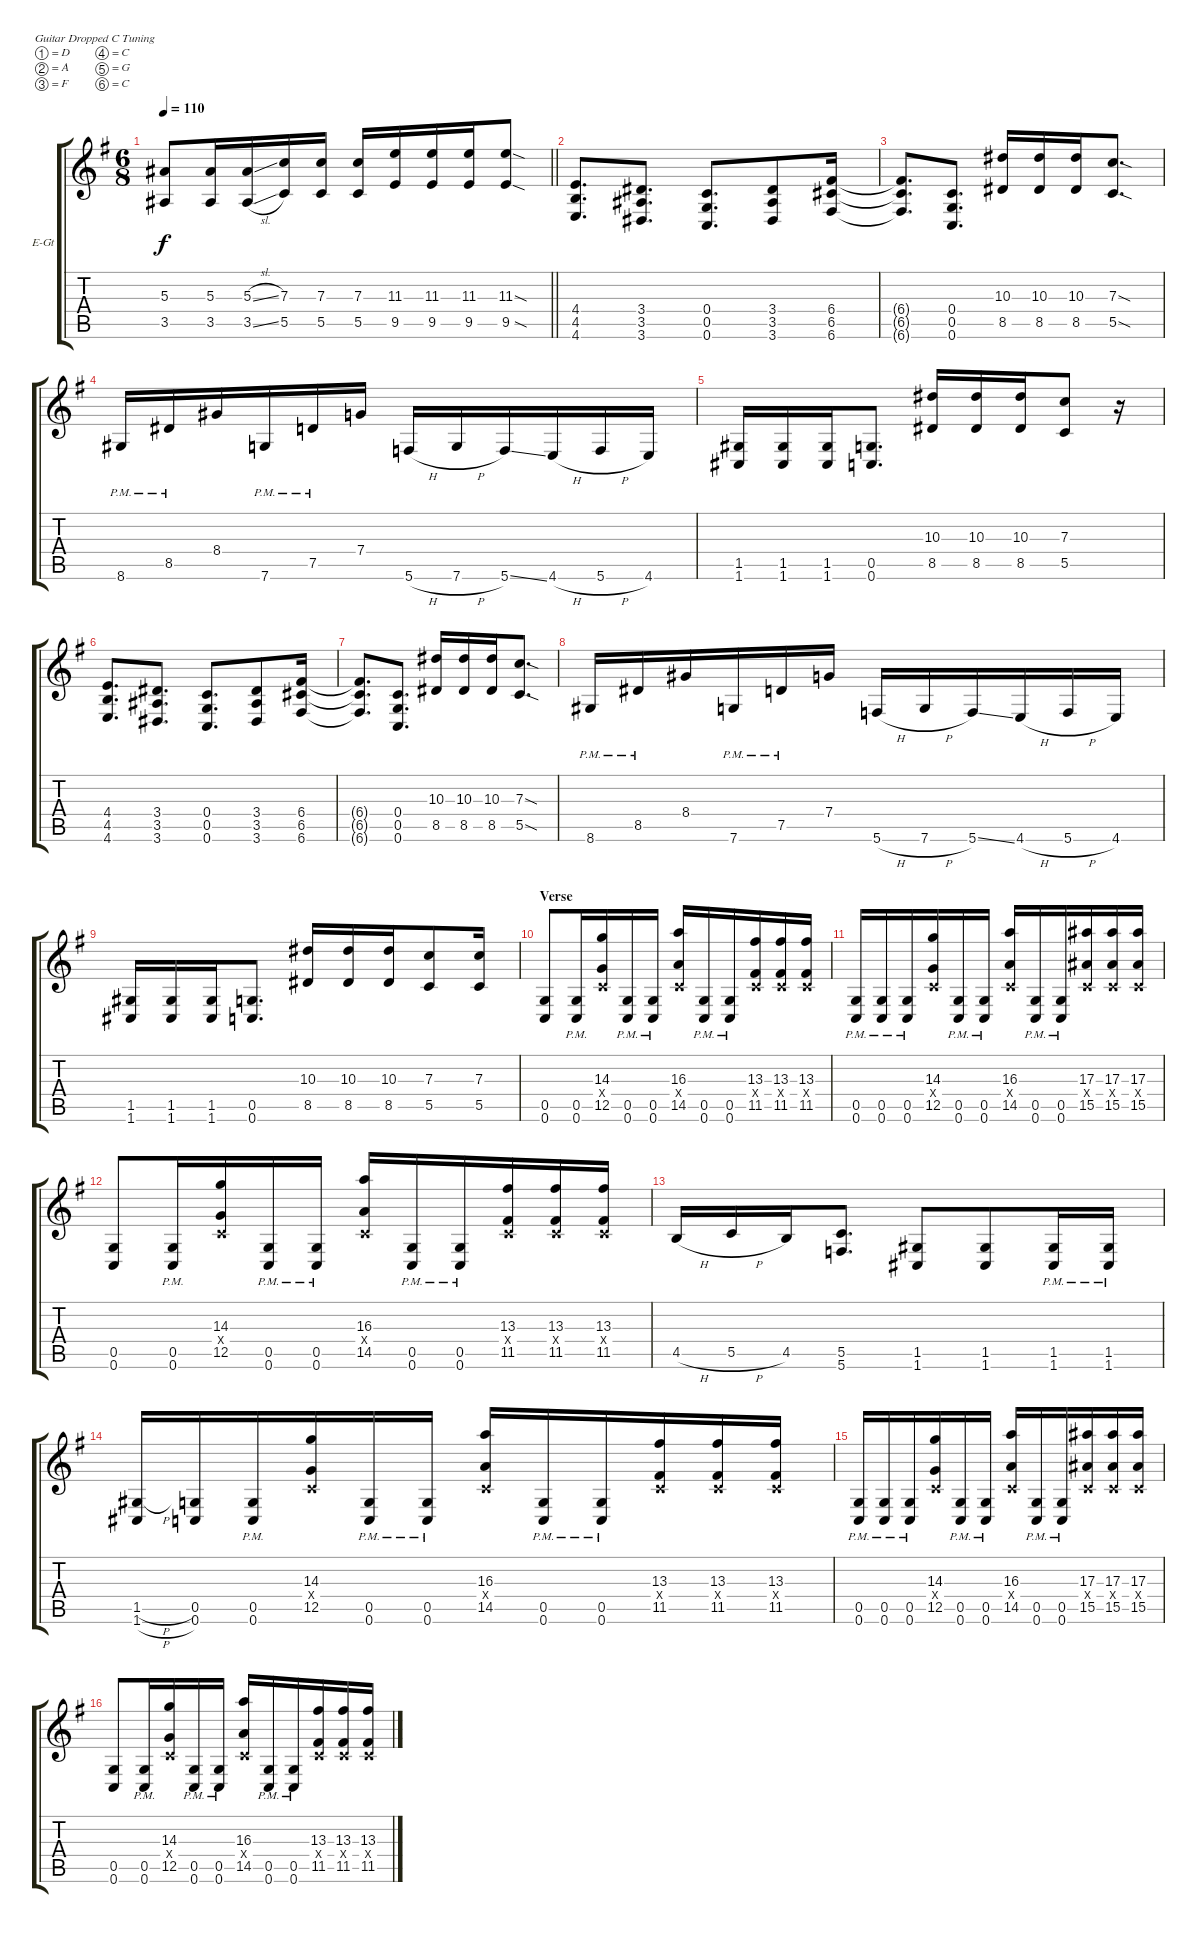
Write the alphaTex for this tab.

\bracketExtendMode groupsimilarinstruments
\firstSystemTrackNameOrientation horizontal
\otherSystemsTrackNameOrientation horizontal
\track ("Electric Guitar 1" "E-Gt") {instrument distortionguitar}
\staff {score tabs}
\tuning (D4 A3 F3 C3 G2 C2)
\ts (6 8)
\tempo 110
\clef g2
\barLineRight lightlight
\ks eminor
(3.5 5.3).8{dy f} (3.5 5.3).16 (5.3{sl} 3.5{sl}).16 (7.3 5.5).16 (5.5 7.3).16 (7.3 5.5).16 (9.5 11.3).16 (11.3 9.5).16 (11.3 9.5).16 (11.3{sod} 9.5{sod}).8 |
(4.6 4.5 4.4).8{d} (3.6 3.4 3.5).8{d} (0.6 0.5 0.4).8{d} (3.6 3.4 3.5).8 (6.6 6.5 6.4).16 |
(6.6{t} 6.5{t} 6.4{t}).8{d} (0.6 0.5 0.4).8{d} (8.5 10.3).16 (8.5 10.3).16 (8.5 10.3).16 (5.5{sod} 7.3{sod}).8{d} |
8.6{pm}.16 8.5{pm}.16 8.4.16 7.6{pm}.16 7.5{pm}.16 7.4.16 5.6{h}.16 7.6{h}.16 5.6{ss}.16 4.6{h}.16 5.6{h}.16 4.6.16 |
(1.6 1.5).16 (1.6 1.5).16 (1.6 1.5).16 (0.5 0.6).8{d} (8.5 10.3).16 (8.5 10.3).16 (8.5 10.3).16 (5.5 7.3).8 r.16 |
(4.6 4.5 4.4).8{d} (3.6 3.4 3.5).8{d} (0.6 0.5 0.4).8{d} (3.6 3.4 3.5).8 (6.6 6.5 6.4).16 |
(6.6{t} 6.5{t} 6.4{t}).8{d} (0.6 0.5 0.4).8{d} (8.5 10.3).16 (8.5 10.3).16 (8.5 10.3).16 (5.5{sod} 7.3{sod}).8{d} |
8.6{pm}.16 8.5{pm}.16 8.4.16 7.6{pm}.16 7.5{pm}.16 7.4.16 5.6{h}.16 7.6{h}.16 5.6{ss}.16 4.6{h}.16 5.6{h}.16 4.6.16 |
(1.6 1.5).16 (1.6 1.5).16 (1.6 1.5).16 (0.5 0.6).8{d} (8.5 10.3).16 (8.5 10.3).16 (8.5 10.3).16 (5.5 7.3).8 (5.5 7.3).16 |
\section ("" "Verse")
(0.6 0.5).8 (0.6{pm} 0.5{pm}).16 (12.5 14.3 0.4{x}).16 (0.6{pm} 0.5{pm}).16 (0.6{pm} 0.5{pm}).16 (14.5 16.3 0.4{x}).16 (0.6{pm} 0.5{pm}).16 (0.6{pm} 0.5{pm}).16 (11.5 13.3 0.4{x}).16 (11.5 13.3 0.4{x}).16 (11.5 13.3 0.4{x}).16 |
(0.6{pm} 0.5{pm}).16 (0.6{pm} 0.5{pm}).16 (0.6{pm} 0.5{pm}).16 (12.5 14.3 0.4{x}).16 (0.6{pm} 0.5{pm}).16 (0.6{pm} 0.5{pm}).16 (14.5 16.3 0.4{x}).16 (0.6{pm} 0.5{pm}).16 (0.6{pm} 0.5{pm}).16 (15.5 17.3 0.4{x}).16 (15.5 17.3 0.4{x}).16 (15.5 17.3 0.4{x}).16 |
(0.6 0.5).8 (0.6{pm} 0.5{pm}).16 (12.5 14.3 0.4{x}).16 (0.6{pm} 0.5{pm}).16 (0.6{pm} 0.5{pm}).16 (14.5 16.3 0.4{x}).16 (0.6{pm} 0.5{pm}).16 (0.6{pm} 0.5{pm}).16 (11.5 13.3 0.4{x}).16 (11.5 13.3 0.4{x}).16 (11.5 13.3 0.4{x}).16 |
4.5{h}.16 5.5{h}.16 4.5.16 (5.6 5.5).8{d} (1.6 1.5).8 (1.6 1.5).8 (1.5{pm} 1.6{pm}).16 (1.6{pm} 1.5{pm}).16 |
(1.6{h} 1.5{h}).16 (0.6 0.5).16 (0.6{pm} 0.5{pm}).16 (12.5 14.3 0.4{x}).16 (0.6{pm} 0.5{pm}).16 (0.6{pm} 0.5{pm}).16 (14.5 16.3 0.4{x}).16 (0.6{pm} 0.5{pm}).16 (0.6{pm} 0.5{pm}).16 (11.5 13.3 0.4{x}).16 (11.5 13.3 0.4{x}).16 (11.5 13.3 0.4{x}).16 |
(0.6{pm} 0.5{pm}).16 (0.6{pm} 0.5{pm}).16 (0.6{pm} 0.5{pm}).16 (12.5 14.3 0.4{x}).16 (0.6{pm} 0.5{pm}).16 (0.6{pm} 0.5{pm}).16 (14.5 16.3 0.4{x}).16 (0.6{pm} 0.5{pm}).16 (0.6{pm} 0.5{pm}).16 (15.5 17.3 0.4{x}).16 (15.5 17.3 0.4{x}).16 (15.5 17.3 0.4{x}).16 |
(0.6 0.5).8 (0.6{pm} 0.5{pm}).16 (12.5 14.3 0.4{x}).16 (0.6{pm} 0.5{pm}).16 (0.6{pm} 0.5{pm}).16 (14.5 16.3 0.4{x}).16 (0.6{pm} 0.5{pm}).16 (0.6{pm} 0.5{pm}).16 (11.5 13.3 0.4{x}).16 (11.5 13.3 0.4{x}).16 (11.5 13.3 0.4{x}).16
